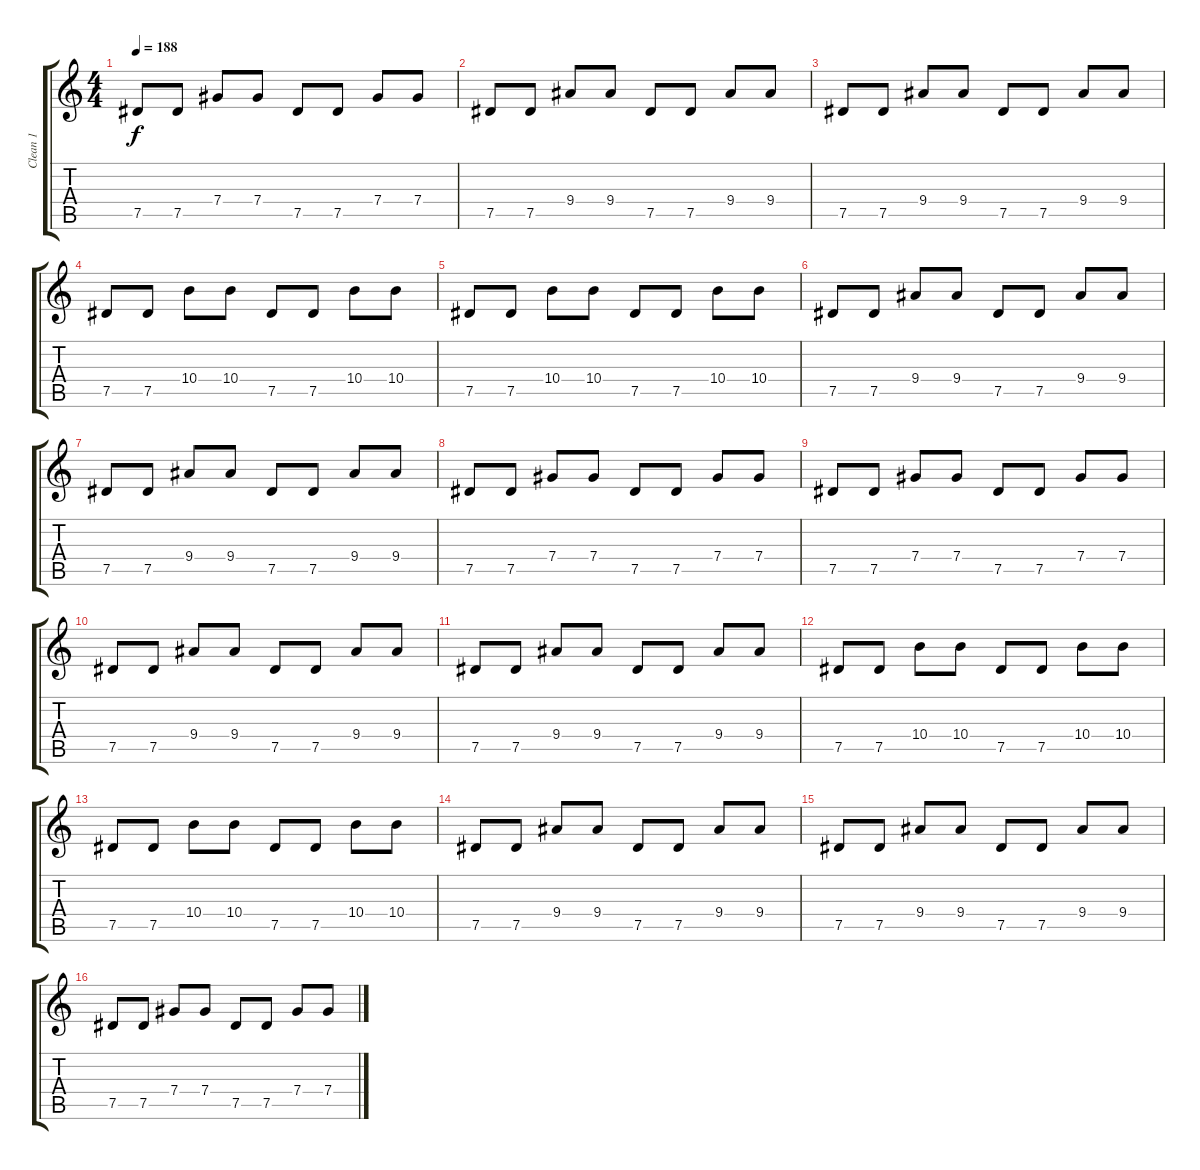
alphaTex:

\track ("Clean 1" "Clean 1") {instrument electricguitarmuted}
\staff {score tabs}
\tuning (Eb4 Bb3 Gb3 Db3 Ab2 Eb2) {hide}
\ts (4 4)
\tempo 188
\clef g2
\ks c
7.5.8{dy f} 7.5.8 7.4.8 7.4.8 7.5.8 7.5.8 7.4.8 7.4.8 |
7.5.8 7.5.8 9.4.8 9.4.8 7.5.8 7.5.8 9.4.8 9.4.8 |
7.5.8 7.5.8 9.4.8 9.4.8 7.5.8 7.5.8 9.4.8 9.4.8 |
7.5.8 7.5.8 10.4.8 10.4.8 7.5.8 7.5.8 10.4.8 10.4.8 |
7.5.8 7.5.8 10.4.8 10.4.8 7.5.8 7.5.8 10.4.8 10.4.8 |
7.5.8 7.5.8 9.4.8 9.4.8 7.5.8 7.5.8 9.4.8 9.4.8 |
7.5.8 7.5.8 9.4.8 9.4.8 7.5.8 7.5.8 9.4.8 9.4.8 |
7.5.8 7.5.8 7.4.8 7.4.8 7.5.8 7.5.8 7.4.8 7.4.8 |
7.5.8 7.5.8 7.4.8 7.4.8 7.5.8 7.5.8 7.4.8 7.4.8 |
7.5.8 7.5.8 9.4.8 9.4.8 7.5.8 7.5.8 9.4.8 9.4.8 |
7.5.8 7.5.8 9.4.8 9.4.8 7.5.8 7.5.8 9.4.8 9.4.8 |
7.5.8 7.5.8 10.4.8 10.4.8 7.5.8 7.5.8 10.4.8 10.4.8 |
7.5.8 7.5.8 10.4.8 10.4.8 7.5.8 7.5.8 10.4.8 10.4.8 |
7.5.8 7.5.8 9.4.8 9.4.8 7.5.8 7.5.8 9.4.8 9.4.8 |
7.5.8 7.5.8 9.4.8 9.4.8 7.5.8 7.5.8 9.4.8 9.4.8 |
7.5.8 7.5.8 7.4.8 7.4.8 7.5.8 7.5.8 7.4.8 7.4.8
